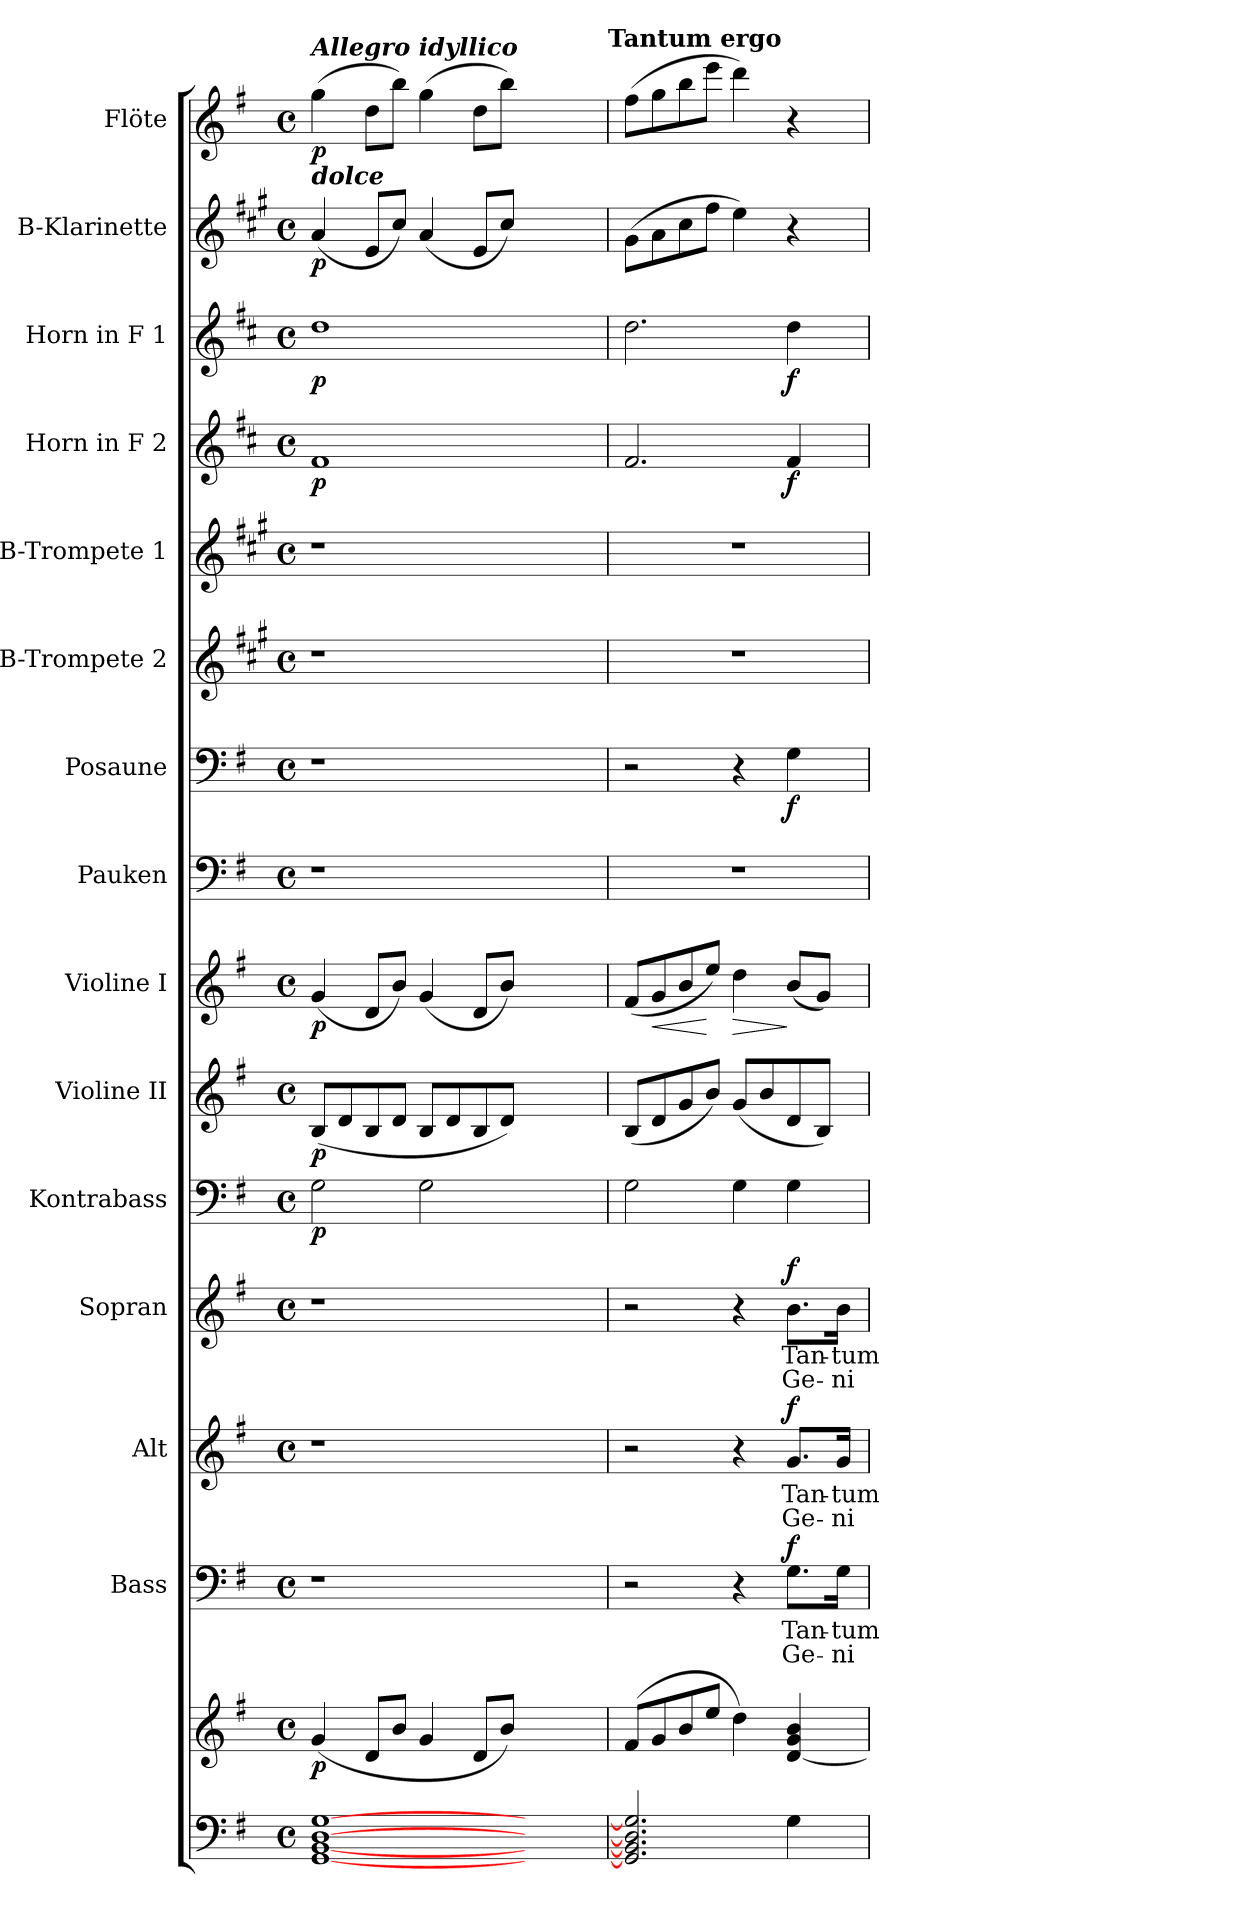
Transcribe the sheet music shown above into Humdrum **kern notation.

**kern	**kern	**dynam	**kern	**text	**text	**dynam	**kern	**text	**text	**dynam	**kern	**text	**text	**dynam	**kern	**dynam	**kern	**dynam	**kern	**dynam	**kern	**kern	**dynam	**kern	**kern	**kern	**dynam	**kern	**dynam	**kern	**dynam	**kern	**dynam
*part15	*part15	*part15	*part14	*part14	*part14	*part14	*part13	*part13	*part13	*part13	*part12	*part12	*part12	*part12	*part11	*part11	*part10	*part10	*part9	*part9	*part8	*part7	*part7	*part6	*part5	*part4	*part4	*part3	*part3	*part2	*part2	*part1	*part1
*staff16	*staff15	*staff15/16	*staff14	*staff14	*staff14	*staff14	*staff13	*staff13	*staff13	*staff13	*staff12	*staff12	*staff12	*staff12	*staff11	*staff11	*staff10	*staff10	*staff9	*staff9	*staff8	*staff7	*staff7	*staff6	*staff5	*staff4	*staff4	*staff3	*staff3	*staff2	*staff2	*staff1	*staff1
*	*	*	*I"Bass	*	*	*	*I"Alt	*	*	*	*I"Sopran	*	*	*	*I"Kontrabass	*	*I"Violine II	*	*I"Violine I	*	*I"Pauken	*I"Posaune	*	*I"B-Trompete 2	*I"B-Trompete 1	*I"Horn in F 2	*	*I"Horn in F 1	*	*I"B-Klarinette	*	*I"Flöte	*
*	*	*	*I'B.	*	*	*	*I'A.	*	*	*	*I'S.	*	*	*	*I'Kb.	*	*I'Vl. II	*	*I'Vl. I	*	*I'Pk.	*I'Pos.	*	*I'B Trp. 2	*I'B Trp. 1	*	*	*	*	*I'B Kl.	*	*I'Fl.	*
*clefF4	*clefG2	*	*clefF4	*	*	*	*clefG2	*	*	*	*clefG2	*	*	*	*clefF4	*	*clefG2	*	*clefG2	*	*clefF4	*clefF4	*	*clefG2	*clefG2	*clefG2	*	*clefG2	*	*clefG2	*	*clefG2	*
*	*	*	*	*	*	*	*	*	*	*	*	*	*	*	*ITrd7c12	*	*	*	*	*	*	*	*	*ITrd1c2	*ITrd1c2	*ITrd4c7	*	*ITrd4c7	*	*ITrd1c2	*	*	*
*k[f#]	*k[f#]	*	*k[f#]	*	*	*	*k[f#]	*	*	*	*k[f#]	*	*	*	*k[f#]	*	*k[f#]	*	*k[f#]	*	*k[f#]	*k[f#]	*	*k[f#]	*k[f#]	*k[f#]	*	*k[f#]	*	*k[f#]	*	*k[f#]	*
*G:	*G:	*	*G:	*	*	*	*G:	*	*	*	*G:	*	*	*	*G:	*	*G:	*	*G:	*	*G:	*G:	*	*G:	*G:	*G:	*	*G:	*	*G:	*	*G:	*
*M4/4	*M4/4	*	*M4/4	*	*	*	*M4/4	*	*	*	*M4/4	*	*	*	*M4/4	*	*M4/4	*	*M4/4	*	*M4/4	*M4/4	*	*M4/4	*M4/4	*M4/4	*	*M4/4	*	*M4/4	*	*M4/4	*
*met(c)	*met(c)	*	*met(c)	*	*	*	*met(c)	*	*	*	*met(c)	*	*	*	*met(c)	*	*met(c)	*	*met(c)	*	*met(c)	*met(c)	*	*met(c)	*met(c)	*met(c)	*	*met(c)	*	*met(c)	*	*met(c)	*
=1	=1	=1	=1	=1	=1	=1	=1	=1	=1	=1	=1	=1	=1	=1	=1	=1	=1	=1	=1	=1	=1	=1	=1	=1	=1	=1	=1	=1	=1	=1	=1	=1	=1
!	!	!	!	!	!	!	!	!	!	!	!	!	!	!	!	!	!	!	!	!	!	!	!	!	!	!	!	!	!	!	!	!LO:TX:a:Bi:t=Allegro idyllico	!
!	!	!	!	!	!	!	!	!	!	!	!	!	!	!	!	!	!	!	!	!	!	!	!	!	!	!	!	!	!	!	!	!LO:TX:b:Bi:t=dolce	!
!	!	!LO:DY:b	!	!	!	!	!	!	!	!	!	!	!	!	!	!LO:DY:b	!	!LO:DY:b	!	!LO:DY:b	!	!	!	!	!	!	!LO:DY:b	!	!LO:DY:b	!	!LO:DY:b	!	!LO:DY:b
[1GG [1BB [1D [1G	(<4g/	p	1r	.	.	.	1r	.	.	.	1r	.	.	.	2GG\	p	(<8B/L	p	(<4g/	p	1r	1r	.	1r	1r	1B	p	1g	p	(<4g/	p	(>4gg\	p
.	.	.	.	.	.	.	.	.	.	.	.	.	.	.	.	.	8d/	.	.	.	.	.	.	.	.	.	.	.	.	.	.	.	.
.	8d/L	.	.	.	.	.	.	.	.	.	.	.	.	.	.	.	8B/	.	8d/L	.	.	.	.	.	.	.	.	.	.	8d/L	.	8dd\L	.
.	8b/J	.	.	.	.	.	.	.	.	.	.	.	.	.	.	.	8d/J	.	8b/J)	.	.	.	.	.	.	.	.	.	.	8b/J)	.	8bb\J)	.
.	4g/	.	.	.	.	.	.	.	.	.	.	.	.	.	2GG\	.	8B/L	.	(<4g/	.	.	.	.	.	.	.	.	.	.	(<4g/	.	(>4gg\	.
.	.	.	.	.	.	.	.	.	.	.	.	.	.	.	.	.	8d/	.	.	.	.	.	.	.	.	.	.	.	.	.	.	.	.
.	8d/L	.	.	.	.	.	.	.	.	.	.	.	.	.	.	.	8B/	.	8d/L	.	.	.	.	.	.	.	.	.	.	8d/L	.	8dd\L	.
.	8b/J)	.	.	.	.	.	.	.	.	.	.	.	.	.	.	.	8d/J)	.	8b/J)	.	.	.	.	.	.	.	.	.	.	8b/J)	.	8bb\J)	.
2.ryy	2.ryy	.	2.ryy	.	.	.	2.ryy	.	.	.	2.ryy	.	.	.	2.ryy	.	2.ryy	.	2.ryy	.	2.ryy	2.ryy	.	2.ryy	2.ryy	2.ryy	.	2.ryy	.	2.ryy	.	2.ryy	.
!	!	!	!	!	!	!	!	!	!	!	!	!	!	!	!	!	!	!	!	!	!	!	!	!	!	!	!	!	!	!	!	!LO:TX:a:B:t=Tantum ergo	!
=2	=2	=2	=2	=2	=2	=2	=2	=2	=2	=2	=2	=2	=2	=2	=2	=2	=2	=2	=2	=2	=2	=2	=2	=2	=2	=2	=2	=2	=2	=2	=2	=2	=2
2.GG/] 2.BB/] 2.D/] 2.G/]	(>8f#/L	.	2r	.	.	.	2r	.	.	.	2r	.	.	.	2GG\	.	(<8B/L	.	(<8f#/L	.	1r	2r	.	1r	1r	2.B/	.	2.g\	.	(>8f#\L	.	(>8ff#\L	.
!	!	!	!	!	!	!	!	!	!	!	!	!	!	!	!	!	!	!	!	!LO:HP:b	!	!	!	!	!	!	!	!	!	!	!	!	!
.	8g/	.	.	.	.	.	.	.	.	.	.	.	.	.	.	.	8d/	.	8g/	<	.	.	.	.	.	.	.	.	.	8g\	.	8gg\	.
.	8b/	.	.	.	.	.	.	.	.	.	.	.	.	.	.	.	8g/	.	8b/	.	.	.	.	.	.	.	.	.	.	8b\	.	8bb\	.
.	8ee/J	.	.	.	.	.	.	.	.	.	.	.	.	.	.	.	8b/J)	.	8ee/J)	[	.	.	.	.	.	.	.	.	.	8ee\J	.	8eee\J	.
!	!	!	!	!	!	!	!	!	!	!	!	!	!	!	!	!	!	!	!	!LO:HP:b	!	!	!	!	!	!	!	!	!	!	!	!	!
.	4dd\)	.	4r	.	.	.	4r	.	.	.	4r	.	.	.	4GG\	.	(<8g/L	.	4dd\	>	.	4r	.	.	.	.	.	.	.	4dd\)	.	4ddd\)	.
.	.	.	.	.	.	.	.	.	.	.	.	.	.	.	.	.	8b/	.	.	.	.	.	.	.	.	.	.	.	.	.	.	.	.
!	!	!	!	!LO:LY:b	!LO:LY:b	!LO:DY:a	!	!LO:LY:b	!LO:LY:b	!LO:DY:a	!	!LO:LY:b	!LO:LY:b	!LO:DY:a	!	!	!	!	!	!	!	!	!LO:DY:b	!	!	!	!LO:DY:b	!	!LO:DY:b	!	!	!	!
4G\	[4d/ 4g/ 4b/	.	8.G\L	Tan-	Ge-	f	8.g/L	Tan-	Ge-	f	8.b\L	Tan-	Ge-	f	4GG\	.	8d/	.	(<8b/L	]	.	4G\	f	.	.	4B/	f	4g\	f	4r	.	4r	.
.	.	.	.	.	.	.	.	.	.	.	.	.	.	.	.	.	8B/J)	.	8g/J)	.	.	.	.	.	.	.	.	.	.	.	.	.	.
!	!	!	!	!LO:LY:b	!LO:LY:b	!	!	!LO:LY:b	!LO:LY:b	!	!	!LO:LY:b	!LO:LY:b	!	!	!	!	!	!	!	!	!	!	!	!	!	!	!	!	!	!	!	!
.	.	.	16G\Jk	-tum	-ni-	.	16g/Jk	-tum	-ni-	.	16b\Jk	-tum	-ni-	.	.	.	.	.	.	.	.	.	.	.	.	.	.	.	.	.	.	.	.
=	=	=	=	=	=	=	=	=	=	=	=	=	=	=	=	=	=	=	=	=	=	=	=	=	=	=	=	=	=	=	=	=	=
*-	*-	*-	*-	*-	*-	*-	*-	*-	*-	*-	*-	*-	*-	*-	*-	*-	*-	*-	*-	*-	*-	*-	*-	*-	*-	*-	*-	*-	*-	*-	*-	*-	*-
